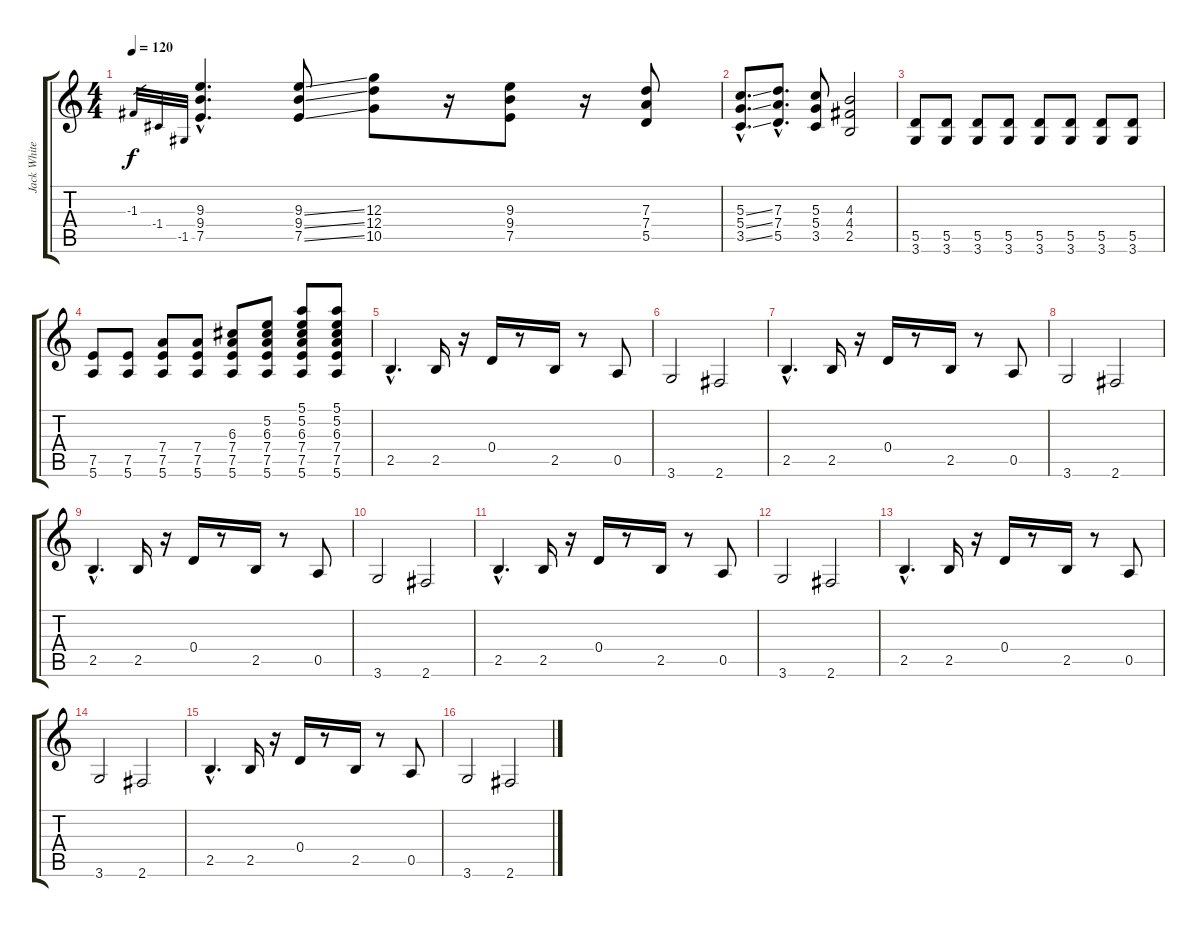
\track ("Jack White" "Jack White") {instrument electricguitarmuted}
\staff {score tabs}
\tuning (E4 B3 G3 D3 A2 E2) {hide}
\ts (4 4)
\tempo 120
\clef g2
\ks c
-1.3.32{gr dy f} -1.4.32{gr} -1.5.32{gr} (9.3{hac} 9.4{hac} 7.5{hac}).4{d} (9.3{ss} 9.4{ss} 7.5{ss}).8 (12.3 12.4 10.5).8 r.16 (9.3 9.4 7.5).8 r.16 (7.3 7.4 5.5).8 |
(5.3{ss hac} 5.4{ss hac} 3.5{ss hac}).8{d} (7.3{hac} 7.4{hac} 5.5{hac}).8{d} (5.3 5.4 3.5).8 (4.3 4.4 2.5).2 |
(5.5 3.6).8 (5.5 3.6).8 (5.5 3.6).8 (5.5 3.6).8 (5.5 3.6).8 (5.5 3.6).8 (5.5 3.6).8 (5.5 3.6).8 |
(7.5 5.6).8 (7.5 5.6).8 (7.4 7.5 5.6).8 (7.4 7.5 5.6).8 (6.3 7.4 7.5 5.6).8 (5.2 6.3 7.4 7.5 5.6).8 (5.1 5.2 6.3 7.4 7.5 5.6).8 (5.1 5.2 6.3 7.4 7.5 5.6).8 |
2.5{hac}.4{d instrument electricguitarmuted} 2.5.16 r.16 0.4.16 r.8 2.5.16 r.8 0.5.8 |
3.6.2 2.6.2 |
2.5{hac}.4{d} 2.5.16 r.16 0.4.16 r.8 2.5.16 r.8 0.5.8 |
3.6.2 2.6.2 |
2.5{hac}.4{d} 2.5.16 r.16 0.4.16 r.8 2.5.16 r.8 0.5.8 |
3.6.2 2.6.2 |
2.5{hac}.4{d} 2.5.16 r.16 0.4.16 r.8 2.5.16 r.8 0.5.8 |
3.6.2 2.6.2 |
2.5{hac}.4{d} 2.5.16 r.16 0.4.16 r.8 2.5.16 r.8 0.5.8 |
3.6.2 2.6.2 |
2.5{hac}.4{d} 2.5.16 r.16 0.4.16 r.8 2.5.16 r.8 0.5.8 |
3.6.2 2.6.2
